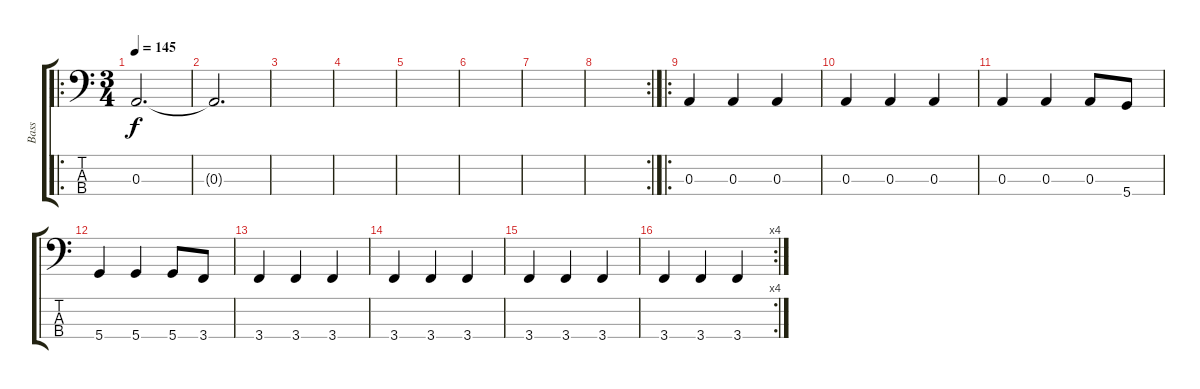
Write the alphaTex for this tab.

\track ("Bass" "Bass") {instrument electricbassfinger}
\staff {score tabs}
\tuning (G2 D2 A1 D1) {hide}
\ro
\ts (3 4)
\tempo 145
\clef f4
\ks c
0.3.2{d dy f volume 0} |
0.3{t}.2{d} |
|
|
|
|
|
\rc 2
|
\ro
0.3.4{volume 13} 0.3.4 0.3.4 |
0.3.4 0.3.4 0.3.4 |
0.3.4 0.3.4 0.3.8 5.4.8 |
5.4.4 5.4.4 5.4.8 3.4.8 |
3.4.4 3.4.4 3.4.4 |
3.4.4 3.4.4 3.4.4 |
3.4.4 3.4.4 3.4.4 |
\rc 4
3.4.4 3.4.4 3.4.4
